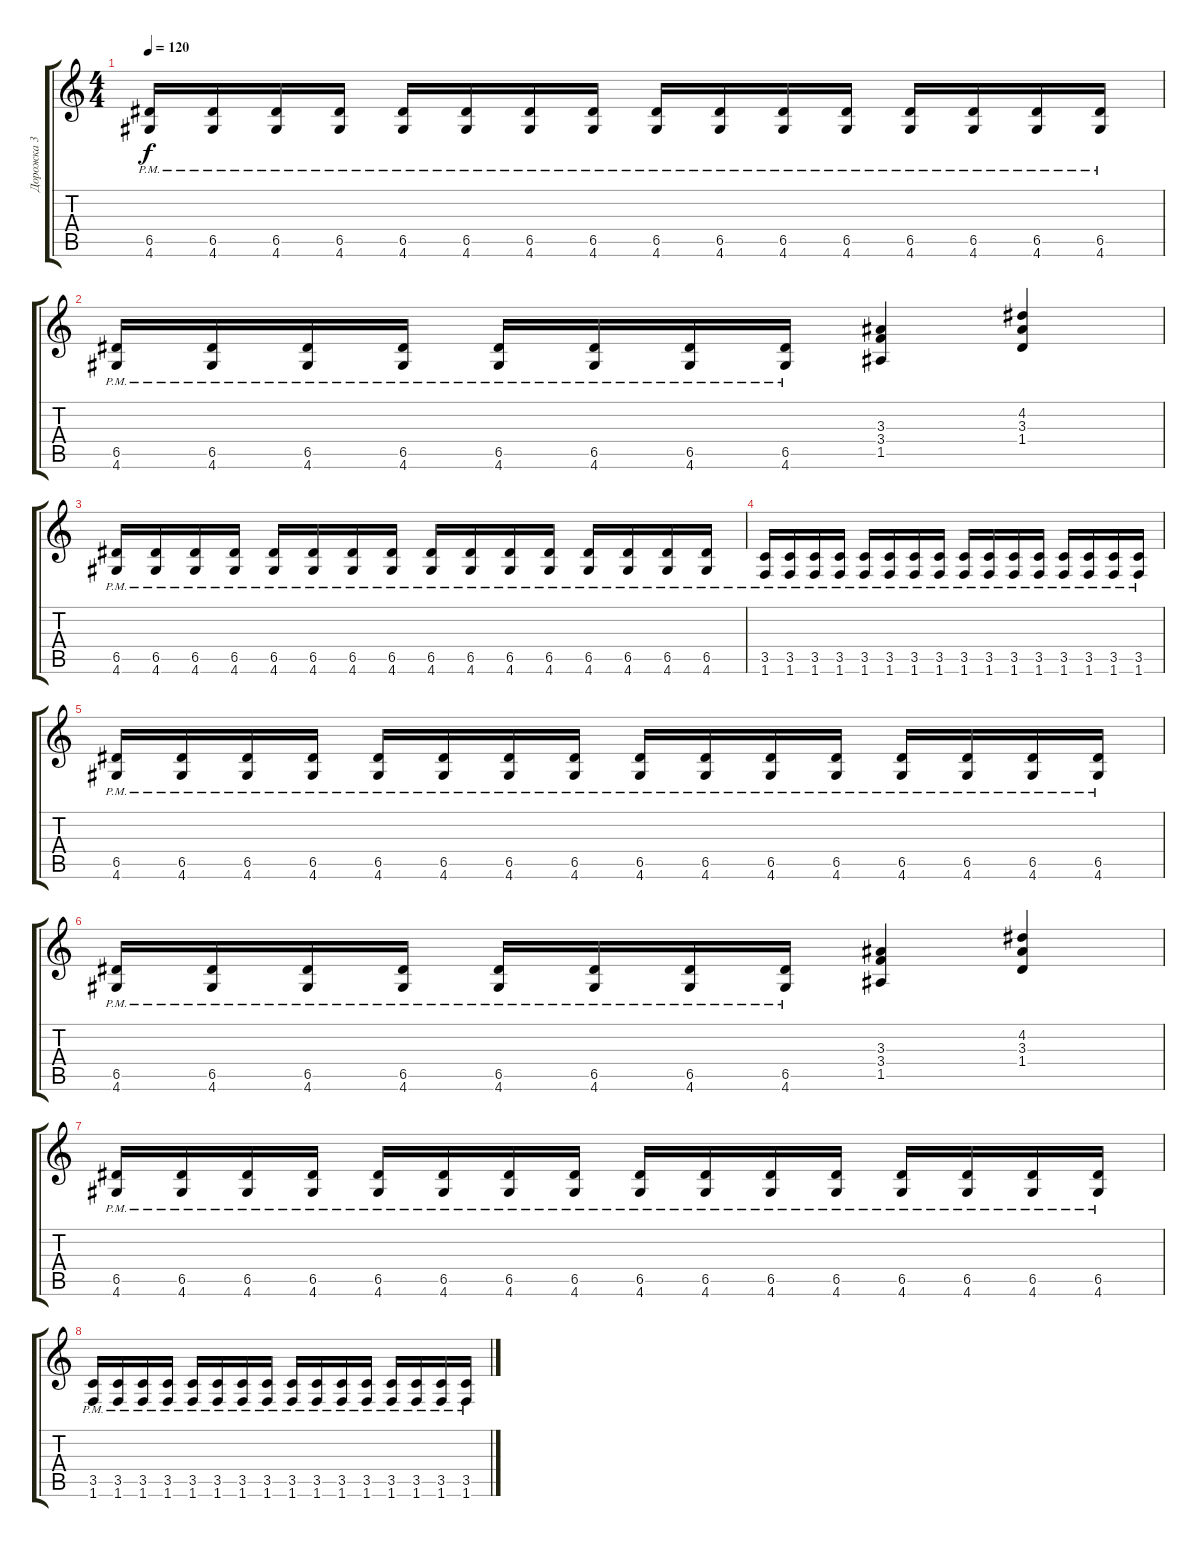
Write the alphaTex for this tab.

\track ("Дорожка 3" "Дорожка 3") {instrument distortionguitar}
\staff {score tabs}
\tuning (E4 B3 G3 D3 A2 E2) {hide}
\ts (4 4)
\tempo 120
\clef g2
\ks c
(6.5{pm} 4.6{pm}).16{dy f} (6.5{pm} 4.6{pm}).16 (6.5{pm} 4.6{pm}).16 (6.5{pm} 4.6{pm}).16 (6.5{pm} 4.6{pm}).16 (6.5{pm} 4.6{pm}).16 (6.5{pm} 4.6{pm}).16 (6.5{pm} 4.6{pm}).16 (6.5{pm} 4.6{pm}).16 (6.5{pm} 4.6{pm}).16 (6.5{pm} 4.6{pm}).16 (6.5{pm} 4.6{pm}).16 (6.5{pm} 4.6{pm}).16 (6.5{pm} 4.6{pm}).16 (6.5{pm} 4.6{pm}).16 (6.5{pm} 4.6{pm}).16 |
(6.5{pm} 4.6{pm}).16 (6.5{pm} 4.6{pm}).16 (6.5{pm} 4.6{pm}).16 (6.5{pm} 4.6{pm}).16 (6.5{pm} 4.6{pm}).16 (6.5{pm} 4.6{pm}).16 (6.5{pm} 4.6{pm}).16 (6.5{pm} 4.6{pm}).16 (3.3 3.4 1.5).4 (4.2 3.3 1.4).4 |
(6.5{pm} 4.6{pm}).16 (6.5{pm} 4.6{pm}).16 (6.5{pm} 4.6{pm}).16 (6.5{pm} 4.6{pm}).16 (6.5{pm} 4.6{pm}).16 (6.5{pm} 4.6{pm}).16 (6.5{pm} 4.6{pm}).16 (6.5{pm} 4.6{pm}).16 (6.5{pm} 4.6{pm}).16 (6.5{pm} 4.6{pm}).16 (6.5{pm} 4.6{pm}).16 (6.5{pm} 4.6{pm}).16 (6.5{pm} 4.6{pm}).16 (6.5{pm} 4.6{pm}).16 (6.5{pm} 4.6{pm}).16 (6.5{pm} 4.6{pm}).16 |
(3.5{pm} 1.6{pm}).16 (3.5{pm} 1.6{pm}).16 (3.5{pm} 1.6{pm}).16 (3.5{pm} 1.6{pm}).16 (3.5{pm} 1.6{pm}).16 (3.5{pm} 1.6{pm}).16 (3.5{pm} 1.6{pm}).16 (3.5{pm} 1.6{pm}).16 (3.5{pm} 1.6{pm}).16 (3.5{pm} 1.6{pm}).16 (3.5{pm} 1.6{pm}).16 (3.5{pm} 1.6{pm}).16 (3.5{pm} 1.6{pm}).16 (3.5{pm} 1.6{pm}).16 (3.5{pm} 1.6{pm}).16 (3.5{pm} 1.6{pm}).16 |
(6.5{pm} 4.6{pm}).16 (6.5{pm} 4.6{pm}).16 (6.5{pm} 4.6{pm}).16 (6.5{pm} 4.6{pm}).16 (6.5{pm} 4.6{pm}).16 (6.5{pm} 4.6{pm}).16 (6.5{pm} 4.6{pm}).16 (6.5{pm} 4.6{pm}).16 (6.5{pm} 4.6{pm}).16 (6.5{pm} 4.6{pm}).16 (6.5{pm} 4.6{pm}).16 (6.5{pm} 4.6{pm}).16 (6.5{pm} 4.6{pm}).16 (6.5{pm} 4.6{pm}).16 (6.5{pm} 4.6{pm}).16 (6.5{pm} 4.6{pm}).16 |
(6.5{pm} 4.6{pm}).16 (6.5{pm} 4.6{pm}).16 (6.5{pm} 4.6{pm}).16 (6.5{pm} 4.6{pm}).16 (6.5{pm} 4.6{pm}).16 (6.5{pm} 4.6{pm}).16 (6.5{pm} 4.6{pm}).16 (6.5{pm} 4.6{pm}).16 (3.3 3.4 1.5).4 (4.2 3.3 1.4).4 |
(6.5{pm} 4.6{pm}).16 (6.5{pm} 4.6{pm}).16 (6.5{pm} 4.6{pm}).16 (6.5{pm} 4.6{pm}).16 (6.5{pm} 4.6{pm}).16 (6.5{pm} 4.6{pm}).16 (6.5{pm} 4.6{pm}).16 (6.5{pm} 4.6{pm}).16 (6.5{pm} 4.6{pm}).16 (6.5{pm} 4.6{pm}).16 (6.5{pm} 4.6{pm}).16 (6.5{pm} 4.6{pm}).16 (6.5{pm} 4.6{pm}).16 (6.5{pm} 4.6{pm}).16 (6.5{pm} 4.6{pm}).16 (6.5{pm} 4.6{pm}).16 |
(3.5{pm} 1.6{pm}).16 (3.5{pm} 1.6{pm}).16 (3.5{pm} 1.6{pm}).16 (3.5{pm} 1.6{pm}).16 (3.5{pm} 1.6{pm}).16 (3.5{pm} 1.6{pm}).16 (3.5{pm} 1.6{pm}).16 (3.5{pm} 1.6{pm}).16 (3.5{pm} 1.6{pm}).16 (3.5{pm} 1.6{pm}).16 (3.5{pm} 1.6{pm}).16 (3.5{pm} 1.6{pm}).16 (3.5{pm} 1.6{pm}).16 (3.5{pm} 1.6{pm}).16 (3.5{pm} 1.6{pm}).16 (3.5{pm} 1.6{pm}).16
